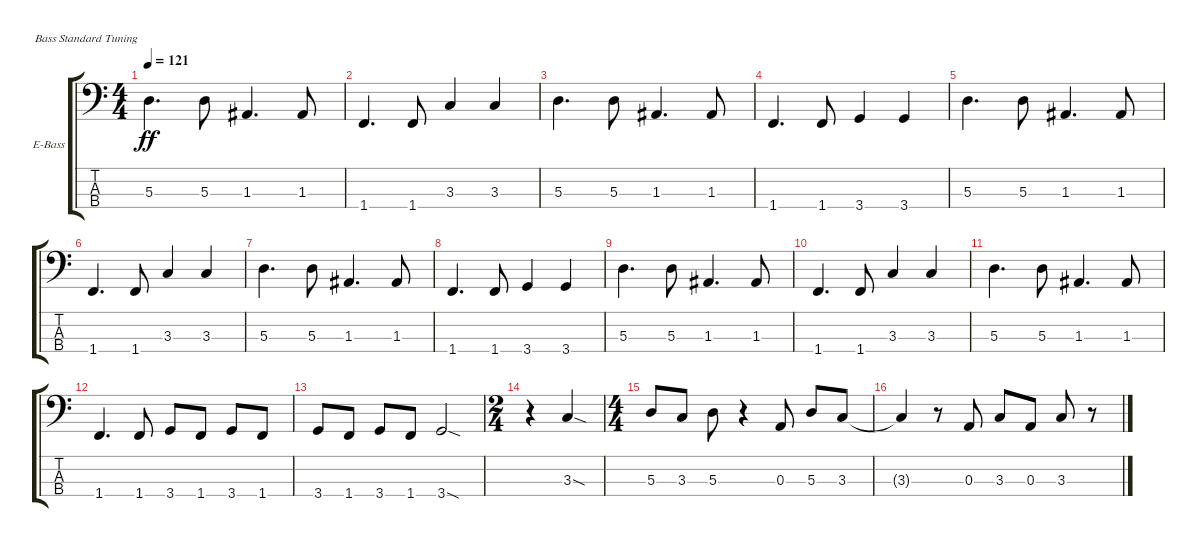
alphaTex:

\bracketExtendMode groupsimilarinstruments
\firstSystemTrackNameOrientation horizontal
\otherSystemsTrackNameOrientation horizontal
\track ("Bass" "E-Bass") {instrument electricbassfinger}
\staff {score tabs}
\tuning (G2 D2 A1 E1)
\ts (4 4)
\tempo 121
\clef f4
\ks c
5.3.4{d dy ff} 5.3.8 1.3.4{d} 1.3.8 |
1.4.4{d} 1.4.8 3.3.4 3.3.4 |
5.3.4{d} 5.3.8 1.3.4{d} 1.3.8 |
1.4.4{d} 1.4.8 3.4.4 3.4.4 |
5.3.4{d} 5.3.8 1.3.4{d} 1.3.8 |
1.4.4{d} 1.4.8 3.3.4 3.3.4 |
5.3.4{d} 5.3.8 1.3.4{d} 1.3.8 |
1.4.4{d} 1.4.8 3.4.4 3.4.4 |
5.3.4{d} 5.3.8 1.3.4{d} 1.3.8 |
1.4.4{d} 1.4.8 3.3.4 3.3.4 |
5.3.4{d} 5.3.8 1.3.4{d} 1.3.8 |
1.4.4{d} 1.4.8 3.4.8 1.4.8 3.4.8 1.4.8 |
3.4.8 1.4.8 3.4.8 1.4.8 3.4{sod}.2 |
\ts (2 4)
r.4 3.3{sod}.4 |
\ts (4 4)
5.3.8 3.3.8 5.3.8 r.4 0.3.8 5.3.8 3.3.8 |
3.3{t}.4 r.8 0.3.8 3.3.8 0.3.8 3.3.8 r.8
